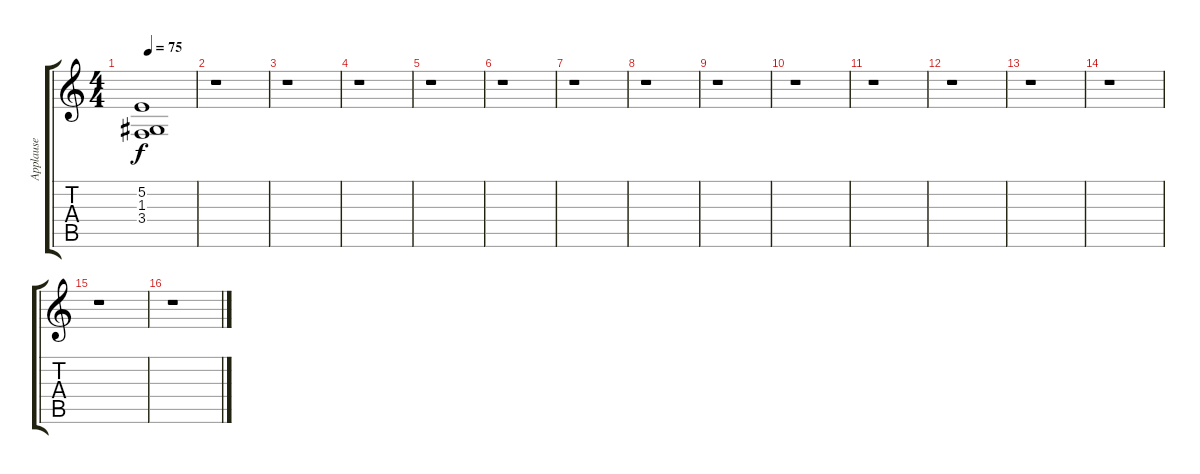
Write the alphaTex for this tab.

\track ("Applause" "Applause") {instrument applause}
\staff {score tabs}
\tuning (E4 B3 G3 D3 A2 E2) {hide}
\ts (4 4)
\tempo 75
\clef g2
\ks c
(5.2{t} 1.3{t} 3.4{t}).1{dy f} |
r.1 |
r.1 |
r.1 |
r.1 |
r.1 |
r.1 |
r.1 |
r.1 |
r.1 |
r.1 |
r.1 |
r.1 |
r.1 |
r.1 |
r.1
